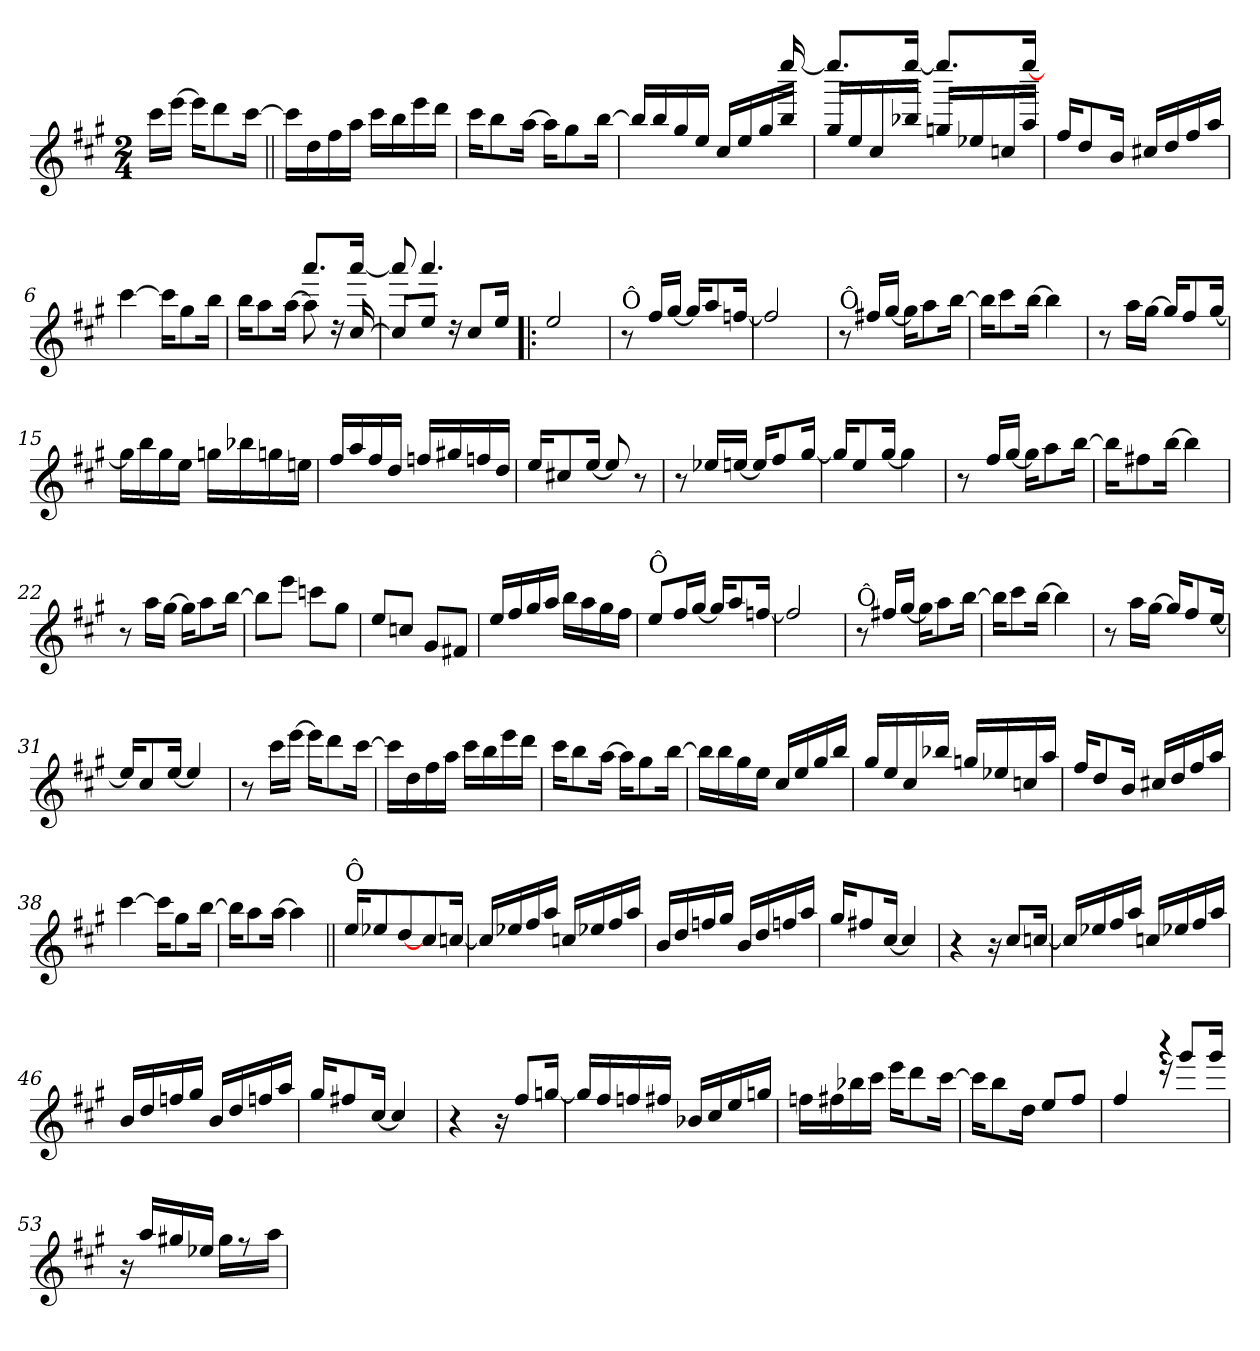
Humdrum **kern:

**kern
*part1
*staff1
*clefG2
*k[f#c#g#]
*A:
*M2/4
=
16ccc#\LL
[16eee\JJ
16eee\KL]
8ddd\
[16ccc#\Jk
=1||
16ccc#\LL]
16dd\
16ff#\
16aa\JJ
16ccc#\LL
16bb\
16eee\
16ddd\JJ
=2
16ccc#\KL
8bb\
[16aa\Jk
16aa\KL]
8gg#\
[16bb\Jk
=3
*^
16bb/LL]	4..ryy
16bb/	.
16gg#/	.
16ee/JJ	.
16cc#/LL	.
16ee/	.
16gg#/	.
16bb/JJ	[>16eeee!/
=4	=4
16gg#/LL	8.eeeen!/L]
16ee/	.
16cc#/	.
16bb-X/JJ	[>16eeee!/Jk
16ggn/LL	8.eeee!/L]
16ee-X/	.
16ccn/	.
16aa/JJ	[>16eeee!/Jk
*v	*v
!!LO:LB:g=z
=5
16ff#/KL
8dd/
16b/Jk
16cc#X/LL
16dd/
16ff#/
16aa/JJ
=6
[4ccc#\
16ccc#\KL]
8gg#\
16bb\Jk
=7
*^
16bb\KL	4ryy
8aa\	.
[<16aa\Jk	.
8aa\]	8.aaa!/L
16rdd	.
[>16cc#/	[16aaa!/Jk
=8	=8
8cc#/L]	8aaa!/]
8ee/J	4.aaa!/
16rdd	.
8cc#/L	.
16ee/Jk	.
*v	*v
=9!|:
2ee/
=10
!LO:TX:a:t=Ô
8r
16ff#/LL
[16gg#/JJ
16gg#/KL]
8aa/
[16ffn/Jk
!!LO:LB:g=z
=11
2ffn/]
=12
!LO:TX:a:t=Ô
8r
16ff#X/LL
[16gg#/JJ
16gg#\KL]
8aa\
[16bb\Jk
=13
16bb\KL]
8ccc#\
[16bb\Jk
4bb\]
=14
8r
16aa\LL
[16gg#\JJ
16gg#/KL]
8ff#/
[16gg#/Jk
=15
16gg#\LL]
16bb\
16gg#\
16ee\JJ
16ggn\LL
16bb-X\
16ggn\
16een\JJ
=16
16ff#/LL
16aa/
16ff#/
16dd/JJ
16ffn/LL
16gg#X/
16ffn/
16dd/JJ
!!LO:LB:g=z
=17
16ee/KL
8cc#X/
[16ee/Jk
8ee/]
8r
=18
8r
16ee-X/LL
[16een/JJ
16een/KL]
8ff#/
[16gg#/Jk
=19
16gg#/KL]
8ee/
[16gg#/Jk
4gg#\]
=20
8r
16ff#/LL
[16gg#/JJ
16gg#\KL]
8aa\
[16bb\Jk
=21
16bb\KL]
8ff#X\
[16bb\Jk
4bb\]
!!LO:LB:g=z
=22
8r
16aa\LL
[16gg#\JJ
16gg#\KL]
8aa\
[16bb\Jk
=23
8bb\L]
8eee\J
8cccn\L
8gg#\J
=24
8ee/L
8ccn/J
8g#/L
8f#X/J
=25
16ee/LL
16ff#/
16gg#/
16aa/JJ
16bb\LL
16aa\
16gg#\
16ff#\JJ
=26
!LO:TX:a:t=Ô
8ee/L
16ff#/L
[16gg#/JJ
16gg#/KL]
8aa/
[16ffn/Jk
=27
2ffn/]
!!LO:LB:g=z
=28
!LO:TX:a:t=Ô
8r
16ff#X/LL
[16gg#/JJ
16gg#\KL]
8aa\
[16bb\Jk
=29
16bb\KL]
8ccc#\
[16bb\Jk
4bb\]
=30
8r
16aa\LL
[16gg#\JJ
16gg#/KL]
8ff#/
[16ee/Jk
=31
16ee/KL]
8cc#/
[16ee/Jk
4ee/]
=32
8r
16ccc#\LL
[16eee\JJ
16eee\KL]
8ddd\
[16ccc#\Jk
=33
16ccc#\LL]
16dd\
16ff#\
16aa\JJ
16ccc#\LL
16bb\
16eee\
16ddd\JJ
!!LO:LB:g=z
=34
16ccc#\KL
8bb\
[16aa\Jk
16aa\KL]
8gg#\
[16bb\Jk
=35
16bb\LL]
16bb\
16gg#\
16ee\JJ
16cc#/LL
16ee/
16gg#/
16bb/JJ
=36
16gg#/LL
16ee/
16cc#/
16bb-X/JJ
16ggn/LL
16ee-X/
16ccn/
16aa/JJ
=37
16ff#/KL
8dd/
16b/Jk
16cc#X/LL
16dd/
16ff#/
16aa/JJ
=38
[4ccc#\
16ccc#\KL]
8gg#\
[16bb\Jk
=39
16bb\KL]
8aa\
[16aa\Jk
4aa\]
!!LO:LB:g=z
=40||
!LO:TX:a:t=Ô
16ee/KL
8ee-X/
[8dd/
8cc#/
[16ccn/Jk
=41
16ccn/LL]
16ee-X/
16ff#/
16aa/JJ
16ccn/LL
16ee-X/
16ff#/
16aa/JJ
=42
16b/LL
16dd/
16ffn/
16gg#/JJ
16b/LL
16dd/
16ffn/
16aa/JJ
=43
16gg#/KL
8ff#X/
[16cc#/Jk
4cc#/]
=44
4r
16r
8cc#/L
[16ccn/Jk
!!LO:LB:g=z
=45
16ccn/LL]
16ee-X/
16ff#/
16aa/JJ
16ccn/LL
16ee-X/
16ff#/
16aa/JJ
=46
16b/LL
16dd/
16ffn/
16gg#/JJ
16b/LL
16dd/
16ffn/
16aa/JJ
=47
16gg#/KL
8ff#X/
[16cc#/Jk
4cc#/]
=48
4r
16r
8ff#/L
[16ggn/Jk
=49
16ggn/LL]
16ff#/
16ffn/
16ff#X/JJ
16b-X/LL
16cc#/
16ee/
16ggn/JJ
!!LO:PB:g=z
=50
16ffn\LL
16ff#X\
16bb-X\
16ccc#\JJ
16eee\KL
8ddd\
[16ccc#\Jk
=51
16ccc#\KL]
8bb\
16dd\Jk
8ee/L
8ff#/J
=52
*^
4ff#/	4ryy
4r	16rddd
.	8ggg#!/L
.	16ggg#!/Jk
*v	*v
=53
16r
16aa/LL
16gg#X/
16ee-X/JJ
16gg#\KL
8r
16aa\Jk
=
*-
